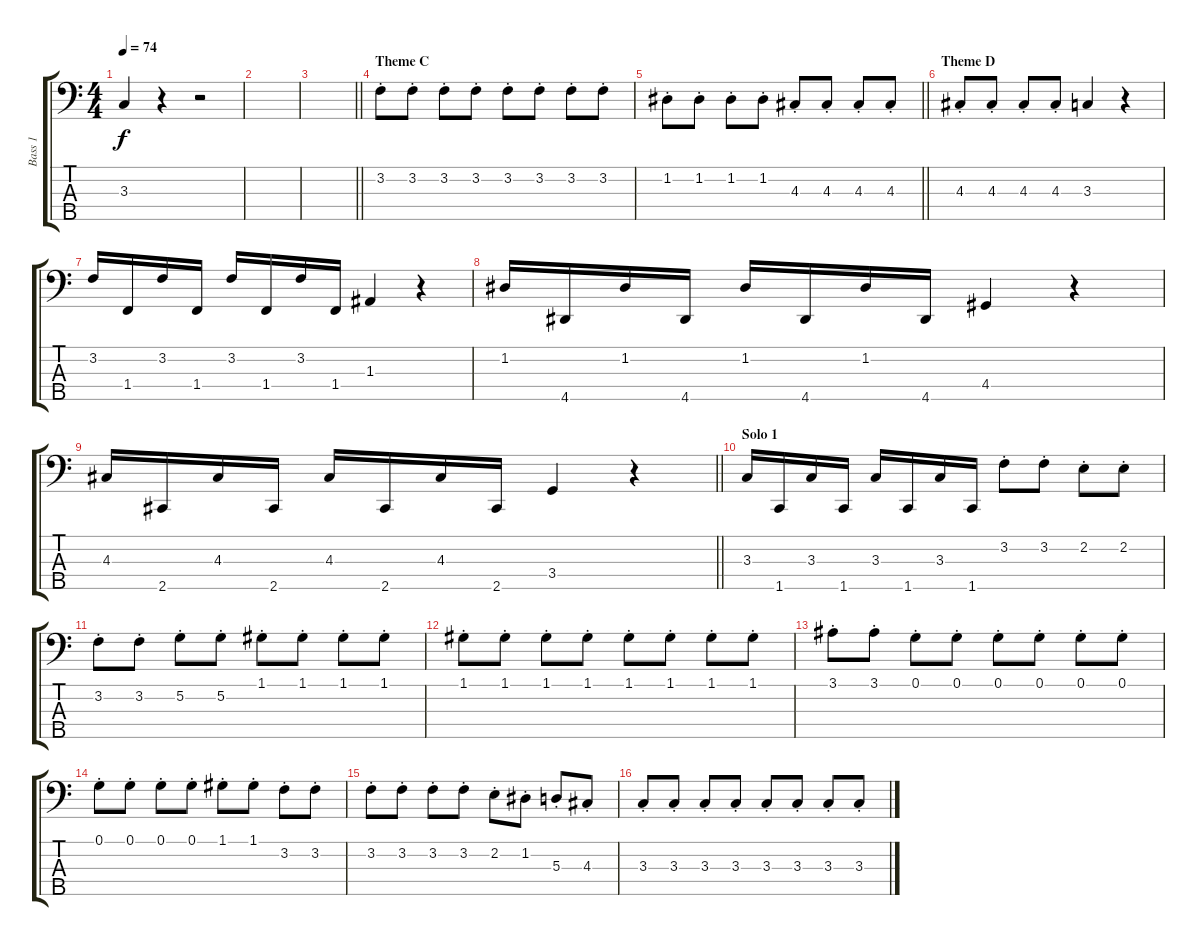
\track ("Bass 1" "Bass 1") {instrument electricbassfinger}
\staff {score tabs}
\tuning (G2 D2 A1 E1 B0) {hide}
\ts (4 4)
\tempo 74
\clef f4
\ks c
3.3.4{dy f} r.4 r.2 |
|
\barLineRight lightlight
|
\section ("" "Theme C")
3.2{st}.8 3.2{st}.8 3.2{st}.8 3.2{st}.8 3.2{st}.8 3.2{st}.8 3.2{st}.8 3.2{st}.8 |
\barLineRight lightlight
1.2{st}.8 1.2{st}.8 1.2{st}.8 1.2{st}.8 4.3{st}.8 4.3{st}.8 4.3{st}.8 4.3{st}.8 |
\section ("" "Theme D")
4.3{st}.8 4.3{st}.8 4.3{st}.8 4.3{st}.8 3.3.4 r.4 |
3.2.16 1.4.16 3.2.16 1.4.16 3.2.16 1.4.16 3.2.16 1.4.16 1.3.4 r.4 |
1.2.16 4.5.16 1.2.16 4.5.16 1.2.16 4.5.16 1.2.16 4.5.16 4.4.4 r.4 |
\barLineRight lightlight
4.3.16 2.5.16 4.3.16 2.5.16 4.3.16 2.5.16 4.3.16 2.5.16 3.4.4 r.4 |
\section ("" "Solo 1")
3.3.16 1.5.16 3.3.16 1.5.16 3.3.16 1.5.16 3.3.16 1.5.16 3.2{st}.8 3.2{st}.8 2.2{st}.8 2.2{st}.8 |
3.2{st}.8 3.2{st}.8 5.2{st}.8 5.2{st}.8 1.1{st}.8 1.1{st}.8 1.1{st}.8 1.1{st}.8 |
1.1{st}.8 1.1{st}.8 1.1{st}.8 1.1{st}.8 1.1{st}.8 1.1{st}.8 1.1{st}.8 1.1{st}.8 |
3.1{st}.8 3.1{st}.8 0.1{st}.8 0.1{st}.8 0.1{st}.8 0.1{st}.8 0.1{st}.8 0.1{st}.8 |
0.1{st}.8 0.1{st}.8 0.1{st}.8 0.1{st}.8 1.1{st}.8 1.1{st}.8 3.2{st}.8 3.2{st}.8 |
3.2{st}.8 3.2{st}.8 3.2{st}.8 3.2{st}.8 2.2{st}.8 1.2{st}.8 5.3{st}.8 4.3{st}.8 |
3.3{st}.8 3.3{st}.8 3.3{st}.8 3.3{st}.8 3.3{st}.8 3.3{st}.8 3.3{st}.8 3.3{st}.8
